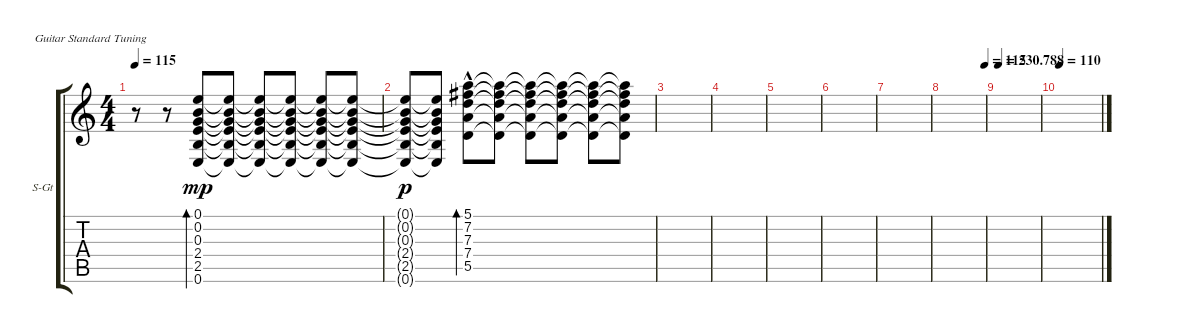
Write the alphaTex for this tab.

\defaultSystemsLayout 4
\bracketExtendMode groupsimilarinstruments
\firstSystemTrackNameOrientation horizontal
\otherSystemsTrackNameOrientation horizontal
\track ("Steel Guitar" "S-Gt") {instrument acousticguitarsteel}
\staff {score tabs}
\tuning (E4 B3 G3 D3 A2 E2)
\ts (4 4)
\tempo 115
\clef g2
\scale
0.485477
\ks c
r.8{dy mp instrument acousticguitarsteel} r.8 (0.6 2.5 2.4 0.3 0.2 0.1).8{bd 198} (0.1{t} 0.2{t} 0.3{t} 2.4{t} 2.5{t} 0.6{t}).8 (0.1{t} 0.2{t} 0.3{t} 2.4{t} 2.5{t} 0.6{t}).8 (0.1{t} 0.2{t} 0.3{t} 2.4{t} 2.5{t} 0.6{t}).8 (0.1{t} 0.2{t} 0.3{t} 2.4{t} 2.5{t} 0.6{t}).8 (0.1{t} 0.2{t} 0.3{t} 2.4{t} 2.5{t} 0.6{t}).8 |
\scale
0.257261 (0.1{t} 0.2{t} 0.3{t} 2.4{t} 2.5{t} 0.6{t}).8{dy p} (0.1{t} 0.2{t} 0.3{t} 2.4{t} 2.5{t} 0.6{t}).8 (7.3{hac} 5.1 7.2 7.4 5.5).8{bd 209} (5.1{t} 7.2{t} 7.3{t} 7.4{t} 5.5{t}).8 (5.1{t} 7.2{t} 7.3{t} 7.4{t} 5.5{t}).8 (5.1{t} 7.2{t} 7.3{t} 7.4{t} 5.5{t}).8 (5.1{t} 7.2{t} 7.3{t} 7.4{t} 5.5{t}).8 (5.1{t} 7.2{t} 7.3{t} 7.4{t} 5.5{t}).8 |
\scale
0.257261 |
|
|
|
|
\tempo (115 1)
|
\tempo
230.788 |
\tempo 110
